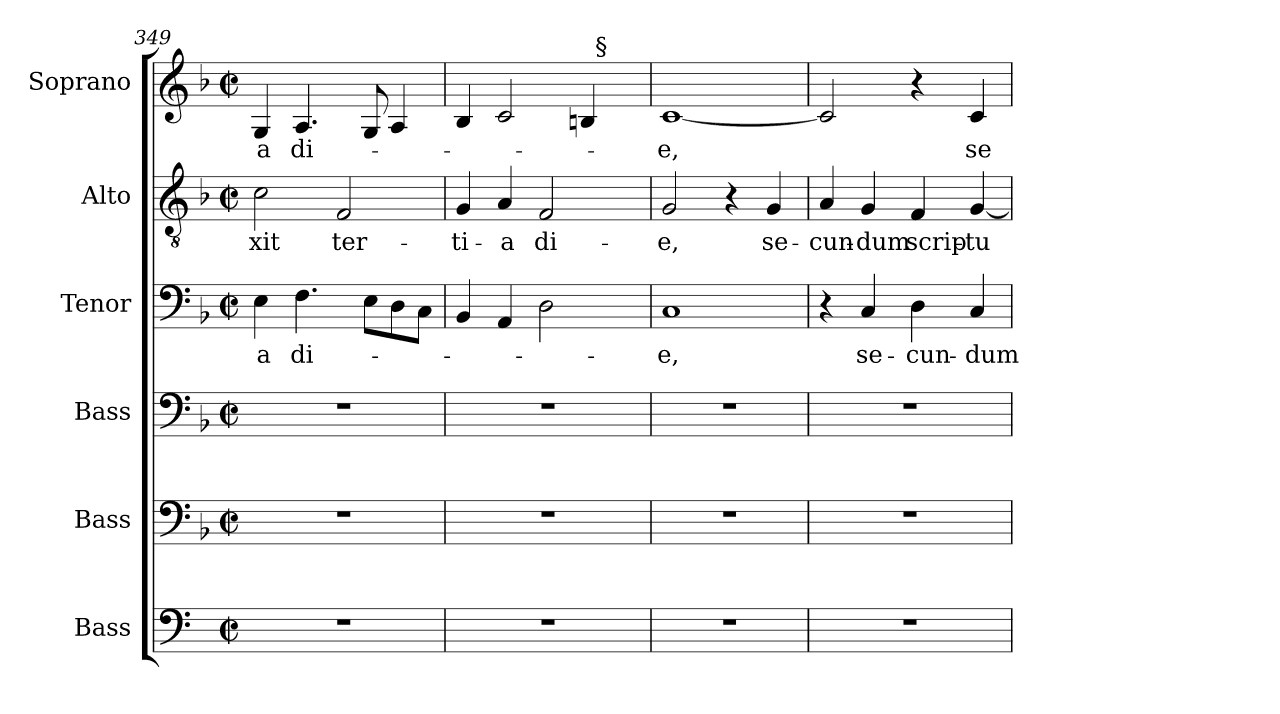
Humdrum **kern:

**kern	**kern	**kern	**kern	**text	**kern	**text	**kern	**text
*part6	*part5	*part4	*part3	*part3	*part2	*part2	*part1	*part1
*staff6	*staff5	*staff4	*staff3	*staff3	*staff2	*staff2	*staff1	*staff1
*I"Bass	*I"Bass	*I"Bass	*I"Tenor	*	*I"Alto	*	*I"Soprano	*
*I'B.	*I'B.	*I'B.	*I'T.	*	*I'A.	*	*I'S.	*
*clefF4	*clefF4	*clefF4	*clefF4	*	*clefGv2	*	*clefG2	*
*	*	*	*ITrd7c12	*	*ITrd7c12	*	*	*
*k[]	*k[b-]	*k[b-]	*k[b-]	*	*k[b-]	*	*k[b-]	*
*C:	*F:	*F:	*F:	*	*F:	*	*F:	*
*M2/2	*M2/2	*M2/2	*M2/2	*	*M2/2	*	*M2/2	*
*met(c|)	*met(c|)	*met(c|)	*met(c|)	*	*met(c|)	*	*met(c|)	*
=349	=349	=349	=349	=349	=349	=349	=349	=349
!	!	!	!	!LO:LY:b:color=#000000	!	!	!	!
!	!	!	!	!	!	!LO:LY:b:color=#000000	!	!
!	!	!	!	!	!	!	!	!LO:LY:b:color=#000000
1r	1r	1r	4EEi\	-a	2Ci\	-xit	4Gi/	-a
!	!	!	!	!LO:LY:b:color=#000000	!	!	!	!
!	!	!	!	!	!	!	!	!LO:LY:b:color=#000000
.	.	.	4.FFi\	di-	.	.	4.Ai/	di-
!	!	!	!	!	!	!LO:LY:b:color=#000000	!	!
.	.	.	.	.	2FFi/	ter-	.	.
.	.	.	8EEi\L	.	.	.	8Gi/	.
.	.	.	8DDi\	.	.	.	4Ai/	.
.	.	.	8CCi\J	.	.	.	.	.
=350	=350	=350	=350	=350	=350	=350	=350	=350
!	!	!	!	!	!	!LO:LY:b:color=#000000	!	!
*	*	*	*	*	*	*	*^	*
1r	1r	1r	4BBB-i/	.	4GGi/	-ti-	4B-i/	2ryy	.
!	!	!	!	!	!	!LO:LY:b:color=#000000	!	!	!
.	.	.	4AAAi/	.	4AAi/	-a	2ci/	.	.
!	!	!	!	!	!	!LO:LY:b:color=#000000	!	!	!
.	.	.	2DDi\	.	2FFi/	di-	.	4ryy	.
.	.	.	.	.	.	.	4Bi/	32ryy	.
.	.	.	.	.	.	.	.	256ryy	.
!	!	!	!	!	!	!	!	!LO:TX:a:t=§	!
.	.	.	.	.	.	.	.	8ryy	.
.	.	.	.	.	.	.	.	16ryy	.
.	.	.	.	.	.	.	.	64..ryy	.
*	*	*	*	*	*	*	*v	*v	*
=351	=351	=351	=351	=351	=351	=351	=351	=351
*	*	*	*	*	*	*	*^	*
!	!	!	!	!LO:LY:b:color=#000000	!	!	!	!	!
*	*	*	*	*	*	*	*v	*v	*
*	*	*	*	*	*	*	*^	*
!	!	!	!	!	!	!LO:LY:b:color=#000000	!	!	!
*	*	*	*	*	*	*	*v	*v	*
*	*	*	*	*	*	*	*^	*
!	!	!	!	!	!	!	!	!	!LO:LY:b:color=#000000
*	*	*	*	*	*	*	*v	*v	*
1r	1r	1r	1CCi	-e,	2GGi/	-e,	[1ci	-e,
.	.	.	.	.	4r	.	.	.
!	!	!	!	!	!	!LO:LY:b:color=#000000	!	!
.	.	.	.	.	4GGi/	se-	.	.
=352	=352	=352	=352	=352	=352	=352	=352	=352
!	!	!	!	!	!	!LO:LY:b:color=#000000	!	!
1r	1r	1r	4r	.	4AAi/	-cun-	2ci/]	.
!	!	!	!	!LO:LY:b:color=#000000	!	!	!	!
!	!	!	!	!	!	!LO:LY:b:color=#000000	!	!
.	.	.	4CCi/	se-	4GGi/	-dum	.	.
!	!	!	!	!LO:LY:b:color=#000000	!	!	!	!
!	!	!	!	!	!	!LO:LY:b:color=#000000	!	!
.	.	.	4DDi\	-cun-	4FFi/	scrip-	4r	.
!	!	!	!	!LO:LY:b:color=#000000	!	!	!	!
!	!	!	!	!	!	!LO:LY:b:color=#000000	!	!
!	!	!	!	!	!	!	!	!LO:LY:b:color=#000000
.	.	.	4CCi/	-dum	[4GGi/	-tu-	4ci/	se-
=	=	=	=	=	=	=	=	=
*-	*-	*-	*-	*-	*-	*-	*-	*-
